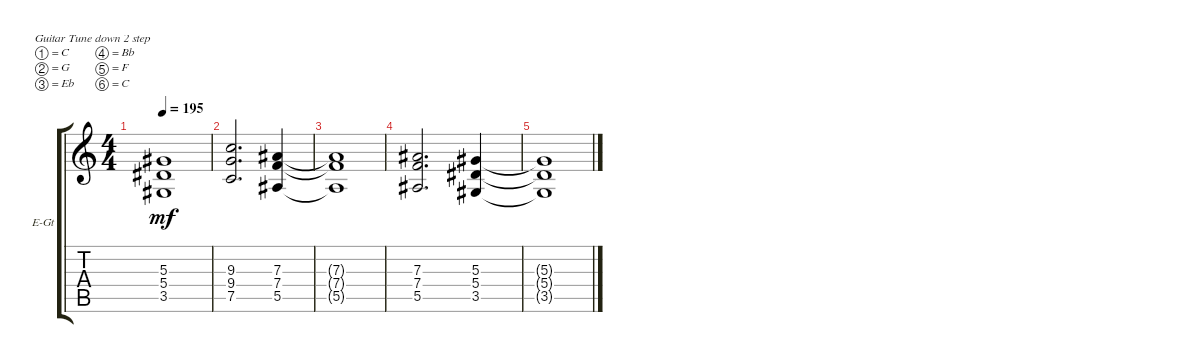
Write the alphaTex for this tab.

\defaultSystemsLayout 4
\bracketExtendMode groupsimilarinstruments
\firstSystemTrackNameOrientation horizontal
\otherSystemsTrackNameOrientation horizontal
\track ("Electric Guitar" "E-Gt") {instrument electricguitarclean}
\staff {score tabs}
\tuning (C4 G3 Eb3 Bb2 F2 C2)
\ts (4 4)
\tempo 195
\clef g2
\ks c
(3.5{t} 5.4{t} 5.3{t}).1{dy mf} |
(7.5 9.4 9.3).2{d} (5.5 7.4 7.3).4 |
(7.3{t} 7.4{t} 5.5{t}).1 |
(5.5 7.4 7.3).2{d} (3.5 5.4 5.3).4 |
(3.5{t} 5.4{t} 5.3{t}).1
